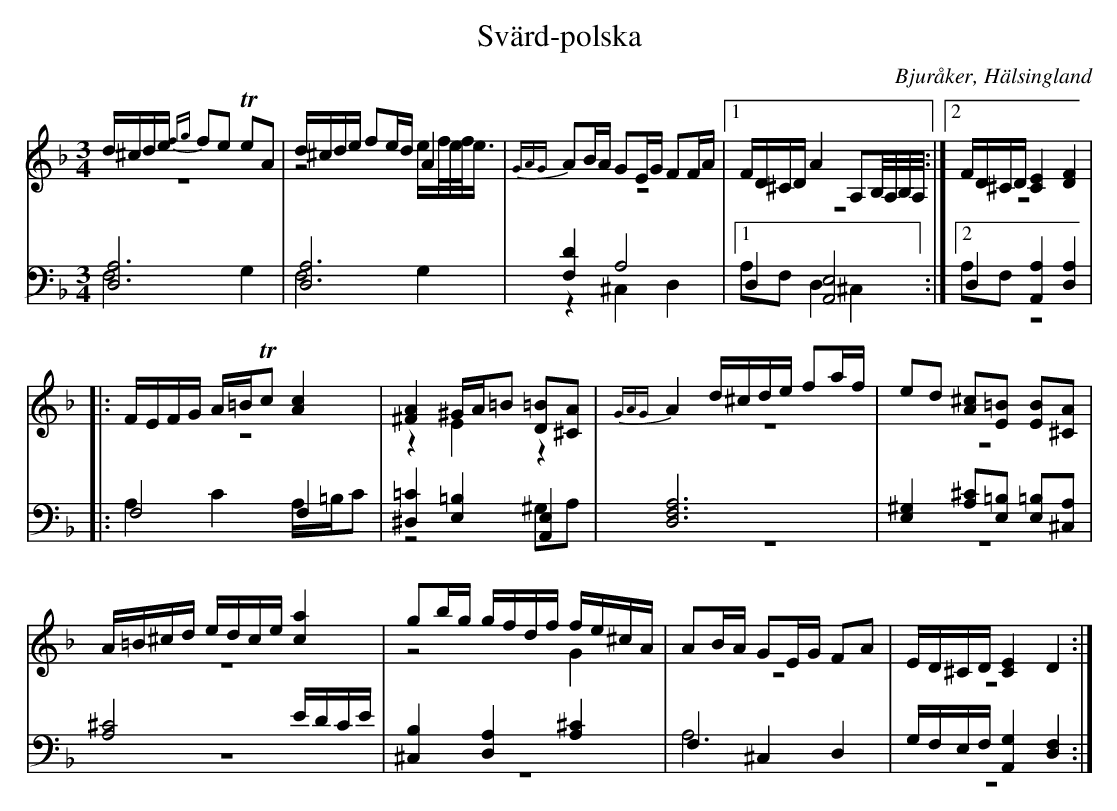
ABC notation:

X:1
T: Svärd-polska
O: Bjuråker, Hälsingland
M: 3/4
L: 1/8
K: Dm
V:1
V:2 merge
V:3
V:4 merge
V:1
d/^c/d/e/ {fg}fe TeA|d/^c/d/e/ fe/d/ A2|{GAG}AB/A/ GE/G/ FF/A/|1 F/D/^C/D/ A2 A,B,//A,//B,//A,//:|2 F/D/^C/D/ [C2E2] [D2F2]|
|:F/E/F/G/ A/=B/Tc [A2c2]|[^F2A2] ^G/A/=B [D=B][^CA]|{GAG}A2 d/^c/d/e/ fa/f/|ed [A^c][E=B] [EB][^CA]|
A/=B/^c/d/ e/d/c/e/ [c2a2]|gb/g/ g/f/d/f/ f/e/^c/A/|AB/A/ GE/G/ FA|E/D/^C/D/ [C2E2] D2:|
V:2
z6|z4 e/f//e//f//e3/4|z6|1 z6:|2 z6|
|:z6|z2 E2 z2|z6|z6|
z6|z4 G2|z6|z6:|
V:3 clef=bass
[D,6A,6]|[D,6A,6]|[F,2D2] A,4|1 D,2 [A,,4E,4]:|2 D,2 [A,,2A,2] [D,2A,2]|
|:F,4 F,2|[^D,2=C2] [E,2=B,2] [A,,2E,2]|[D,6F,6A,6]|[E,2^G,2] [A,^C][E,=B,] [E,=B,][^C,A,]|
[A,4^C4] E/D/C/E/|[^C,2B,2]  [D,2A,2] [A,2^C2]|F,2 ^C,2 D,2|G,/F,/E,/F,/ [A,,2G,2] [D,2F,2]:|
V:4 clef=bass
F,4 G,2|F,4 G,2|z2 ^C,2 D,2|1 A,F, D,2 ^C,2:|2 A,F,  z4|
|:A,2 C2 A,/=B,/C|z4 ^G,A,|z6|z6|
z6|z6|A,6|z6:|
